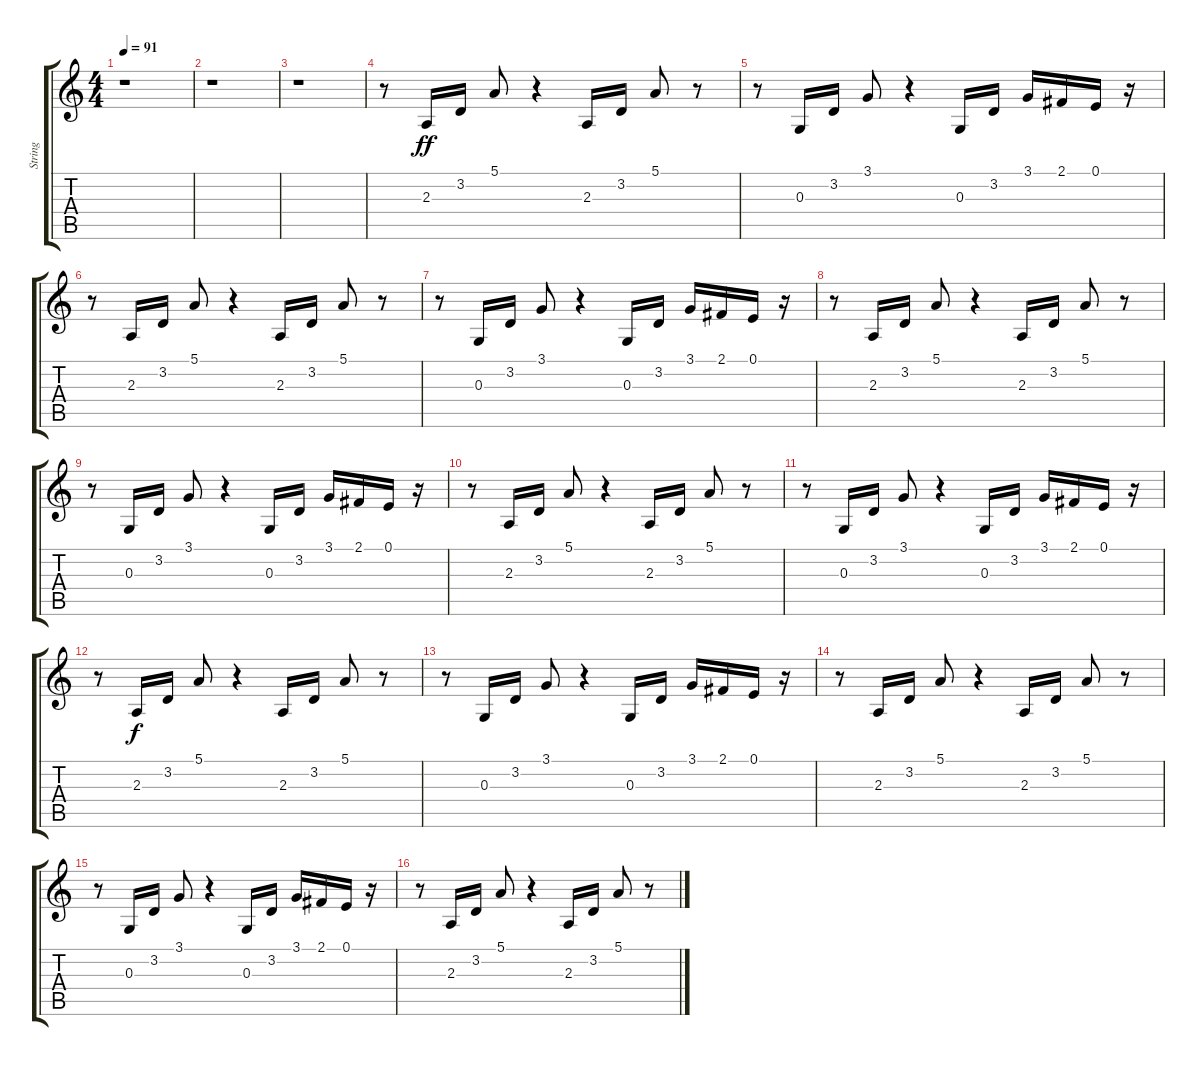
\track ("String" "String") {instrument stringensemble1}
\staff {score tabs}
\tuning (E4 B3 G3 D3 A2 E2) {hide}
\ts (4 4)
\tempo 91
\clef g2
\ks c
r.1{dy ff} |
r.1 |
r.1 |
r.8 2.3.16 3.2.16 5.1.8 r.4 2.3.16 3.2.16 5.1.8 r.8 |
r.8 0.3.16 3.2.16 3.1.8 r.4 0.3.16 3.2.16 3.1.16 2.1.16 0.1.16 r.16 |
r.8 2.3.16 3.2.16 5.1.8 r.4 2.3.16 3.2.16 5.1.8 r.8 |
r.8 0.3.16 3.2.16 3.1.8 r.4 0.3.16 3.2.16 3.1.16 2.1.16 0.1.16 r.16 |
r.8 2.3.16 3.2.16 5.1.8 r.4 2.3.16 3.2.16 5.1.8 r.8 |
r.8 0.3.16 3.2.16 3.1.8 r.4 0.3.16 3.2.16 3.1.16 2.1.16 0.1.16 r.16 |
r.8 2.3.16 3.2.16 5.1.8 r.4 2.3.16 3.2.16 5.1.8 r.8 |
r.8 0.3.16 3.2.16 3.1.8 r.4 0.3.16 3.2.16 3.1.16 2.1.16 0.1.16 r.16 |
r.8 2.3.16{dy f} 3.2.16 5.1.8 r.4 2.3.16 3.2.16 5.1.8 r.8 |
r.8 0.3.16 3.2.16 3.1.8 r.4 0.3.16 3.2.16 3.1.16 2.1.16 0.1.16 r.16 |
r.8 2.3.16 3.2.16 5.1.8 r.4 2.3.16 3.2.16 5.1.8 r.8 |
r.8 0.3.16 3.2.16 3.1.8 r.4 0.3.16 3.2.16 3.1.16 2.1.16 0.1.16 r.16 |
r.8 2.3.16 3.2.16 5.1.8 r.4 2.3.16 3.2.16 5.1.8 r.8
